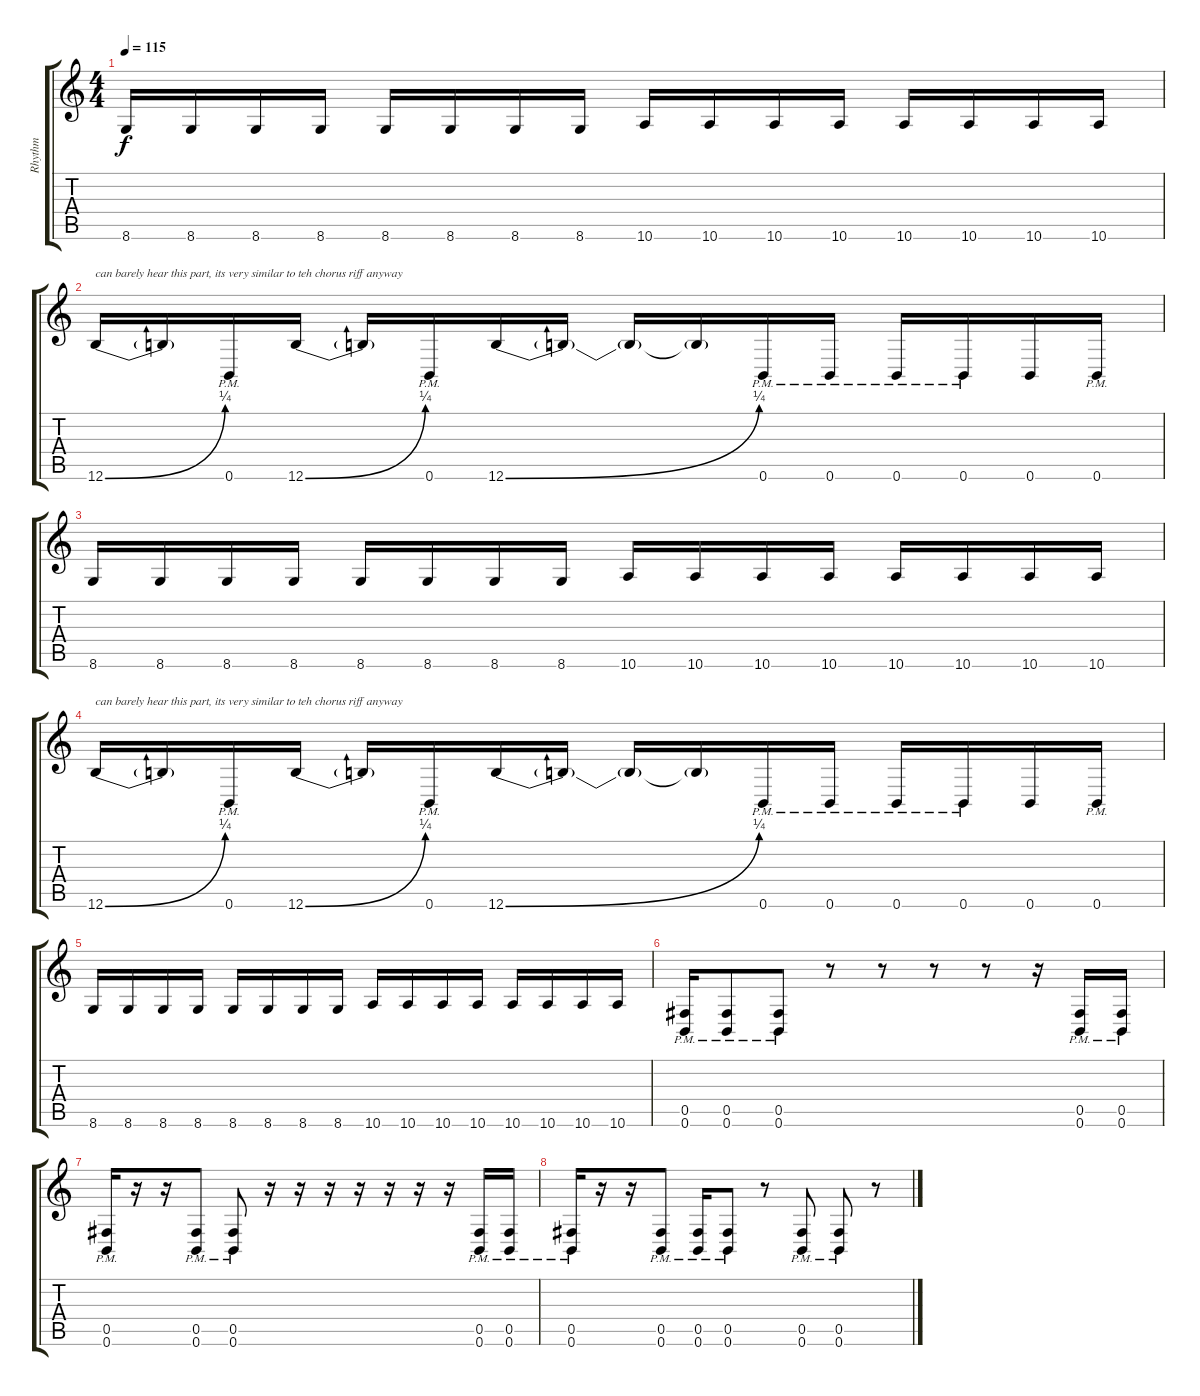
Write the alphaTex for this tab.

\track ("Rhythm" "Rhythm") {instrument distortionguitar}
\staff {score tabs}
\tuning (Db4 Ab3 E3 B2 Gb2 B1) {hide}
\ts (4 4)
\tempo 115
\clef g2
\ks c
8.6.16{dy f} 8.6.16 8.6.16 8.6.16 8.6.16 8.6.16 8.6.16 8.6.16 10.6.16 10.6.16 10.6.16 10.6.16 10.6.16 10.6.16 10.6.16 10.6.16 |
12.6{be (bend 0 0 60 1)}.16{txt "can barely hear this part, its very similar to teh chorus riff anyway"} 12.6{t}.16 0.6{pm}.16 12.6{be (bend 0 0 60 1)}.16 12.6{t}.16 0.6{pm}.16 12.6{be (bend 0 0 60 1)}.16 12.6{t}.16 12.6{t}.16 12.6{t}.16 0.6{pm}.16 0.6{pm}.16 0.6{pm}.16 0.6{pm}.16 0.6.16 0.6{pm}.16 |
8.6.16 8.6.16 8.6.16 8.6.16 8.6.16 8.6.16 8.6.16 8.6.16 10.6.16 10.6.16 10.6.16 10.6.16 10.6.16 10.6.16 10.6.16 10.6.16 |
12.6{be (bend 0 0 60 1)}.16{txt "can barely hear this part, its very similar to teh chorus riff anyway"} 12.6{t}.16 0.6{pm}.16 12.6{be (bend 0 0 60 1)}.16 12.6{t}.16 0.6{pm}.16 12.6{be (bend 0 0 60 1)}.16 12.6{t}.16 12.6{t}.16 12.6{t}.16 0.6{pm}.16 0.6{pm}.16 0.6{pm}.16 0.6{pm}.16 0.6.16 0.6{pm}.16 |
8.6.16 8.6.16 8.6.16 8.6.16 8.6.16 8.6.16 8.6.16 8.6.16 10.6.16 10.6.16 10.6.16 10.6.16 10.6.16 10.6.16 10.6.16 10.6.16 |
(0.5{pm} 0.6{pm}).16 (0.5{pm} 0.6{pm}).8 (0.5{pm} 0.6{pm}).8 r.8 r.8 r.8 r.8 r.16 (0.5{pm} 0.6{pm}).16 (0.5{pm} 0.6{pm}).16 |
(0.5{pm} 0.6{pm}).16 r.16 r.16 (0.5{pm} 0.6{pm}).8 (0.5{pm} 0.6{pm}).8 r.16 r.16 r.16 r.16 r.16 r.16 r.16 (0.5{pm} 0.6{pm}).16 (0.5{pm} 0.6{pm}).16 |
(0.5{pm} 0.6{pm}).16 r.16 r.16 (0.5{pm} 0.6{pm}).8 (0.5{pm} 0.6{pm}).16 (0.5{pm} 0.6{pm}).8 r.8 (0.5{pm} 0.6{pm}).8 (0.5{pm} 0.6{pm}).8 r.8
